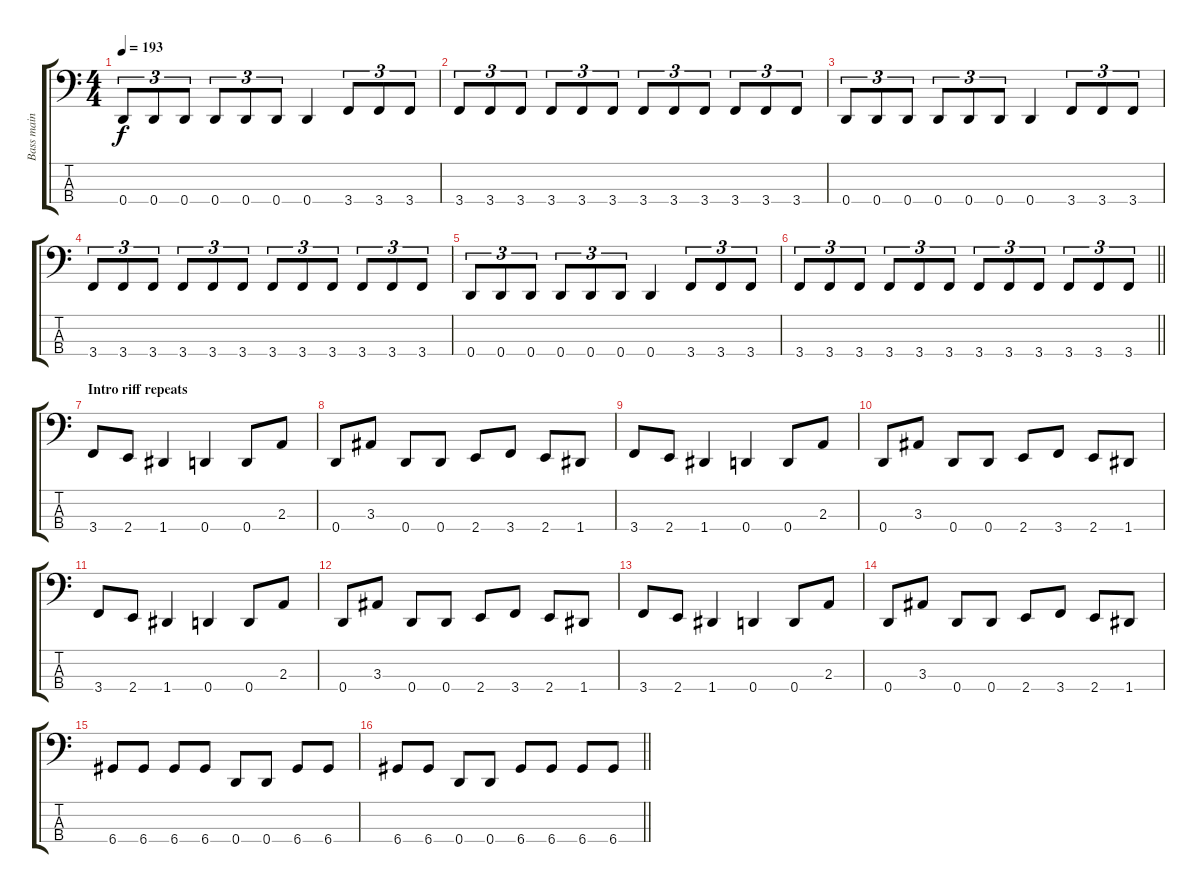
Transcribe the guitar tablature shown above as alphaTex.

\track ("Bass main" "Bass main") {instrument electricbasspick}
\staff {score tabs}
\tuning (F2 C2 G1 D1) {hide}
\ts (4 4)
\tempo 193
\clef f4
\ks c
0.4.8{tu (3 2) dy f} 0.4.8{tu (3 2)} 0.4.8{tu (3 2)} 0.4.8{tu (3 2)} 0.4.8{tu (3 2)} 0.4.8{tu (3 2)} 0.4.4 3.4.8{tu (3 2)} 3.4.8{tu (3 2)} 3.4.8{tu (3 2)} |
3.4.8{tu (3 2)} 3.4.8{tu (3 2)} 3.4.8{tu (3 2)} 3.4.8{tu (3 2)} 3.4.8{tu (3 2)} 3.4.8{tu (3 2)} 3.4.8{tu (3 2)} 3.4.8{tu (3 2)} 3.4.8{tu (3 2)} 3.4.8{tu (3 2)} 3.4.8{tu (3 2)} 3.4.8{tu (3 2)} |
0.4.8{tu (3 2)} 0.4.8{tu (3 2)} 0.4.8{tu (3 2)} 0.4.8{tu (3 2)} 0.4.8{tu (3 2)} 0.4.8{tu (3 2)} 0.4.4 3.4.8{tu (3 2)} 3.4.8{tu (3 2)} 3.4.8{tu (3 2)} |
3.4.8{tu (3 2)} 3.4.8{tu (3 2)} 3.4.8{tu (3 2)} 3.4.8{tu (3 2)} 3.4.8{tu (3 2)} 3.4.8{tu (3 2)} 3.4.8{tu (3 2)} 3.4.8{tu (3 2)} 3.4.8{tu (3 2)} 3.4.8{tu (3 2)} 3.4.8{tu (3 2)} 3.4.8{tu (3 2)} |
0.4.8{tu (3 2)} 0.4.8{tu (3 2)} 0.4.8{tu (3 2)} 0.4.8{tu (3 2)} 0.4.8{tu (3 2)} 0.4.8{tu (3 2)} 0.4.4 3.4.8{tu (3 2)} 3.4.8{tu (3 2)} 3.4.8{tu (3 2)} |
\barLineRight lightlight
3.4.8{tu (3 2)} 3.4.8{tu (3 2)} 3.4.8{tu (3 2)} 3.4.8{tu (3 2)} 3.4.8{tu (3 2)} 3.4.8{tu (3 2)} 3.4.8{tu (3 2)} 3.4.8{tu (3 2)} 3.4.8{tu (3 2)} 3.4.8{tu (3 2)} 3.4.8{tu (3 2)} 3.4.8{tu (3 2)} |
\section ("" "Intro riff repeats")
3.4.8 2.4.8 1.4.4 0.4.4 0.4.8 2.3.8 |
0.4.8 3.3.8 0.4.8 0.4.8 2.4.8 3.4.8 2.4.8 1.4.8 |
3.4.8 2.4.8 1.4.4 0.4.4 0.4.8 2.3.8 |
0.4.8 3.3.8 0.4.8 0.4.8 2.4.8 3.4.8 2.4.8 1.4.8 |
3.4.8 2.4.8 1.4.4 0.4.4 0.4.8 2.3.8 |
0.4.8 3.3.8 0.4.8 0.4.8 2.4.8 3.4.8 2.4.8 1.4.8 |
3.4.8 2.4.8 1.4.4 0.4.4 0.4.8 2.3.8 |
0.4.8 3.3.8 0.4.8 0.4.8 2.4.8 3.4.8 2.4.8 1.4.8 |
6.4.8 6.4.8 6.4.8 6.4.8 0.4.8 0.4.8 6.4.8 6.4.8 |
\barLineRight lightlight
6.4.8 6.4.8 0.4.8 0.4.8 6.4.8 6.4.8 6.4.8 6.4.8
